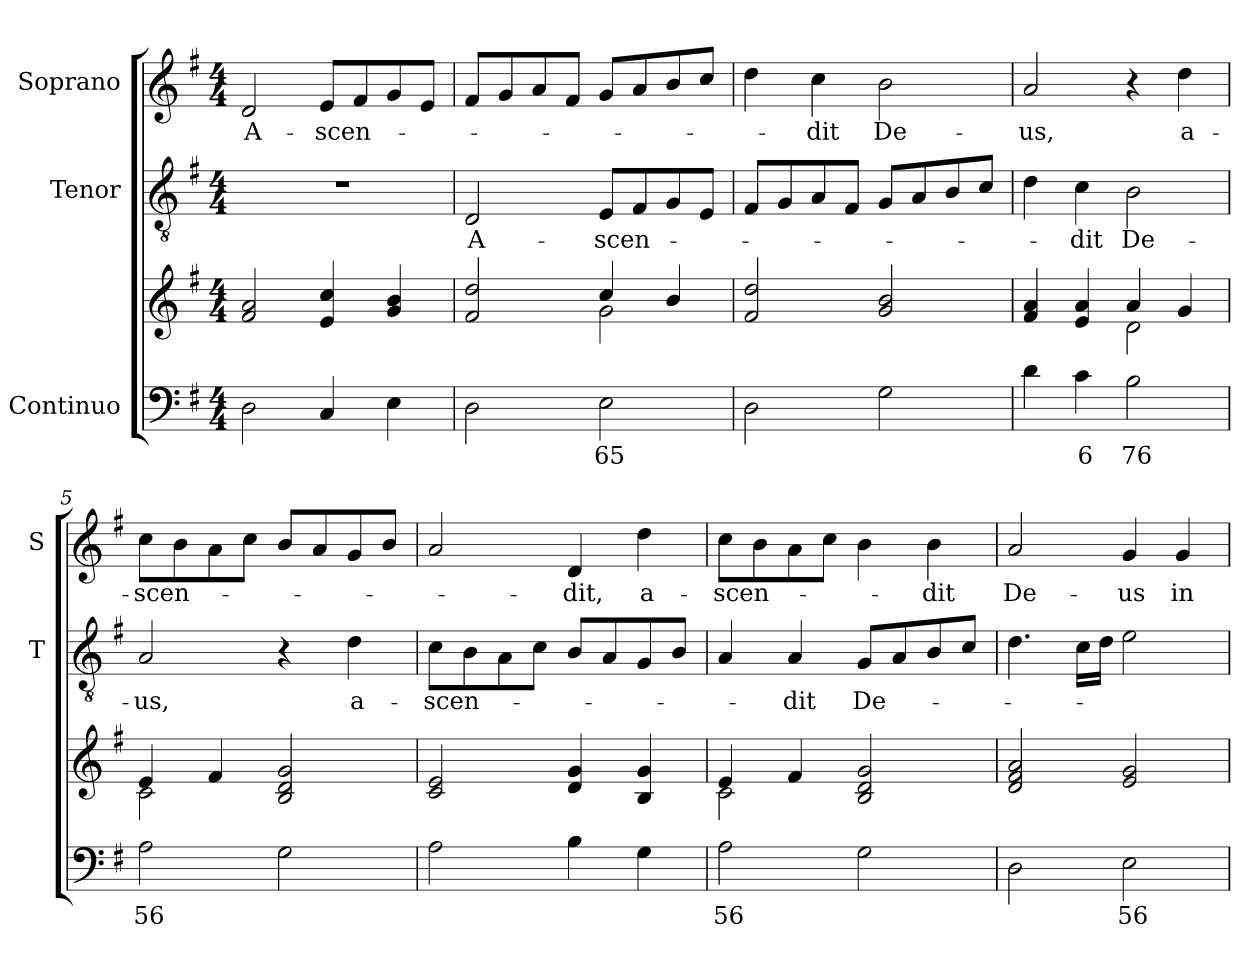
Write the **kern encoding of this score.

**kern	**text	**kern	**kern	**text	**kern	**text
*part3	*part3	*part3	*part2	*part2	*part1	*part1
*staff4	*staff4	*staff3	*staff2	*staff2	*staff1	*staff1
*I"Continuo	*	*	*I"Tenor	*	*I"Soprano	*
*	*	*	*I'T	*	*I'S	*
*clefF4	*	*clefG2	*clefGv2	*	*clefG2	*
*k[f#]	*	*k[f#]	*k[f#]	*	*k[f#]	*
*G:	*	*G:	*G:	*	*G:	*
*M4/4	*	*M4/4	*M4/4	*	*M4/4	*
=1	=1	=1	=1	=1	=1	=1
!	!	!	!	!	!	!LO:LY:b
2D\	.	2f#!/ 2a!/	1r	.	2d/	A-
!	!	!	!	!	!	!LO:LY:b
4C/	.	4e!/ 4cc!/	.	.	8e/L	-scen-
.	.	.	.	.	8f#/	.
4E\	.	4g!/ 4b!/	.	.	8g/	.
.	.	.	.	.	8e/J	.
=2	=2	=2	=2	=2	=2	=2
*	*	*^	*	*	*	*
!	!	!	!	!	!LO:LY:b	!	!
2D\	.	2f#!/ 2dd!/	2ryy	2D/	A-	8f#/L	.
.	.	.	.	.	.	8g/	.
.	.	.	.	.	.	8a/	.
.	.	.	.	.	.	8f#/J	.
!	!LO:LY:b	!	!	!	!	!	!
!	!	!	!	!	!LO:LY:b	!	!
2E\	65	4cc!/	2g!\	8E/L	-scen-	8g/L	.
.	.	.	.	8F#/	.	8a/	.
.	.	4b!/	.	8G/	.	8b/	.
.	.	.	.	8E/J	.	8cc/J	.
*	*	*v	*v	*	*	*	*
=3	=3	=3	=3	=3	=3	=3
2D\	.	2f#!/ 2dd!/	8F#/L	.	4dd\	.
.	.	.	8G/	.	.	.
!	!	!	!	!	!	!LO:LY:b
.	.	.	8A/	.	4cc\	-dit
.	.	.	8F#/J	.	.	.
!	!	!	!	!	!	!LO:LY:b
2G\	.	2g!/ 2b!/	8G/L	.	2b\	De-
.	.	.	8A/	.	.	.
.	.	.	8B/	.	.	.
.	.	.	8c/J	.	.	.
=4	=4	=4	=4	=4	=4	=4
*	*	*^	*	*	*	*
!	!	!	!	!	!	!	!LO:LY:b
4d\	.	4f#!/ 4a!/	2ryy	4d\	.	2a/	-us,
!	!LO:LY:b	!	!	!	!	!	!
!	!	!	!	!	!LO:LY:b	!	!
4c\	6	4e!/ 4a!/	.	4c\	-dit	.	.
!	!LO:LY:b	!	!	!	!	!	!
!	!	!	!	!	!LO:LY:b	!	!
2B\	76	4a!/	2d!\	2B\	De-	4r	.
!	!	!	!	!	!	!	!LO:LY:b
.	.	4g!/	.	.	.	4dd\	a-
=5	=5	=5	=5	=5	=5	=5	=5
!	!LO:LY:b	!	!	!	!	!	!
!	!	!	!	!	!LO:LY:b	!	!
!	!	!	!	!	!	!	!LO:LY:b
2A\	56	4e!/	2c!\	2A/	-us,	8cc\L	-scen-
.	.	.	.	.	.	8b\	.
.	.	4f#!/	.	.	.	8a\	.
.	.	.	.	.	.	8cc\J	.
2G\	.	2B!/ 2d!/ 2g!/	2ryy	4r	.	8b/L	.
.	.	.	.	.	.	8a/	.
!	!	!	!	!	!LO:LY:b	!	!
.	.	.	.	4d\	a-	8g/	.
.	.	.	.	.	.	8b/J	.
*	*	*v	*v	*	*	*	*
!!LO:LB:g=z
=6	=6	=6	=6	=6	=6	=6
!	!	!	!	!LO:LY:b	!	!
2A\	.	2c!/ 2e!/	8c\L	-scen-	2a/	.
.	.	.	8B\	.	.	.
.	.	.	8A\	.	.	.
.	.	.	8c\J	.	.	.
!	!	!	!	!	!	!LO:LY:b
4B\	.	4d!/ 4g!/	8B/L	.	4d/	-dit,
.	.	.	8A/	.	.	.
!	!	!	!	!	!	!LO:LY:b
4G\	.	4B!/ 4g!/	8G/	.	4dd\	a-
.	.	.	8B/J	.	.	.
=7	=7	=7	=7	=7	=7	=7
!	!LO:LY:b	!	!	!	!	!
*	*	*^	*	*	*	*
!	!	!	!	!	!	!	!LO:LY:b
2A\	56	4e!/	2c!\	4A/	.	8cc\L	-scen-
.	.	.	.	.	.	8b\	.
!	!	!	!	!	!LO:LY:b	!	!
.	.	4f#!/	.	4A/	-dit	8a\	.
.	.	.	.	.	.	8cc\J	.
!	!	!	!	!	!LO:LY:b	!	!
2G\	.	2B!/ 2d!/ 2g!/	2ryy	8G/L	De-	4b\	.
.	.	.	.	8A/	.	.	.
!	!	!	!	!	!	!	!LO:LY:b
.	.	.	.	8B/	.	4b\	-dit
.	.	.	.	8c/J	.	.	.
*	*	*v	*v	*	*	*	*
=8	=8	=8	=8	=8	=8	=8
!	!	!	!	!	!	!LO:LY:b
2D\	.	2d!/ 2f#!/ 2a!/	4.d\	.	2a/	De-
.	.	.	16c\LL	.	.	.
.	.	.	16d\JJ	.	.	.
!	!LO:LY:b	!	!	!	!	!
!	!	!	!	!	!	!LO:LY:b
2E\	56	2e!/ 2g!/	2e\	.	4g/	-us
!	!	!	!	!	!	!LO:LY:b
.	.	.	.	.	4g/	in
=	=	=	=	=	=	=
*-	*-	*-	*-	*-	*-	*-
